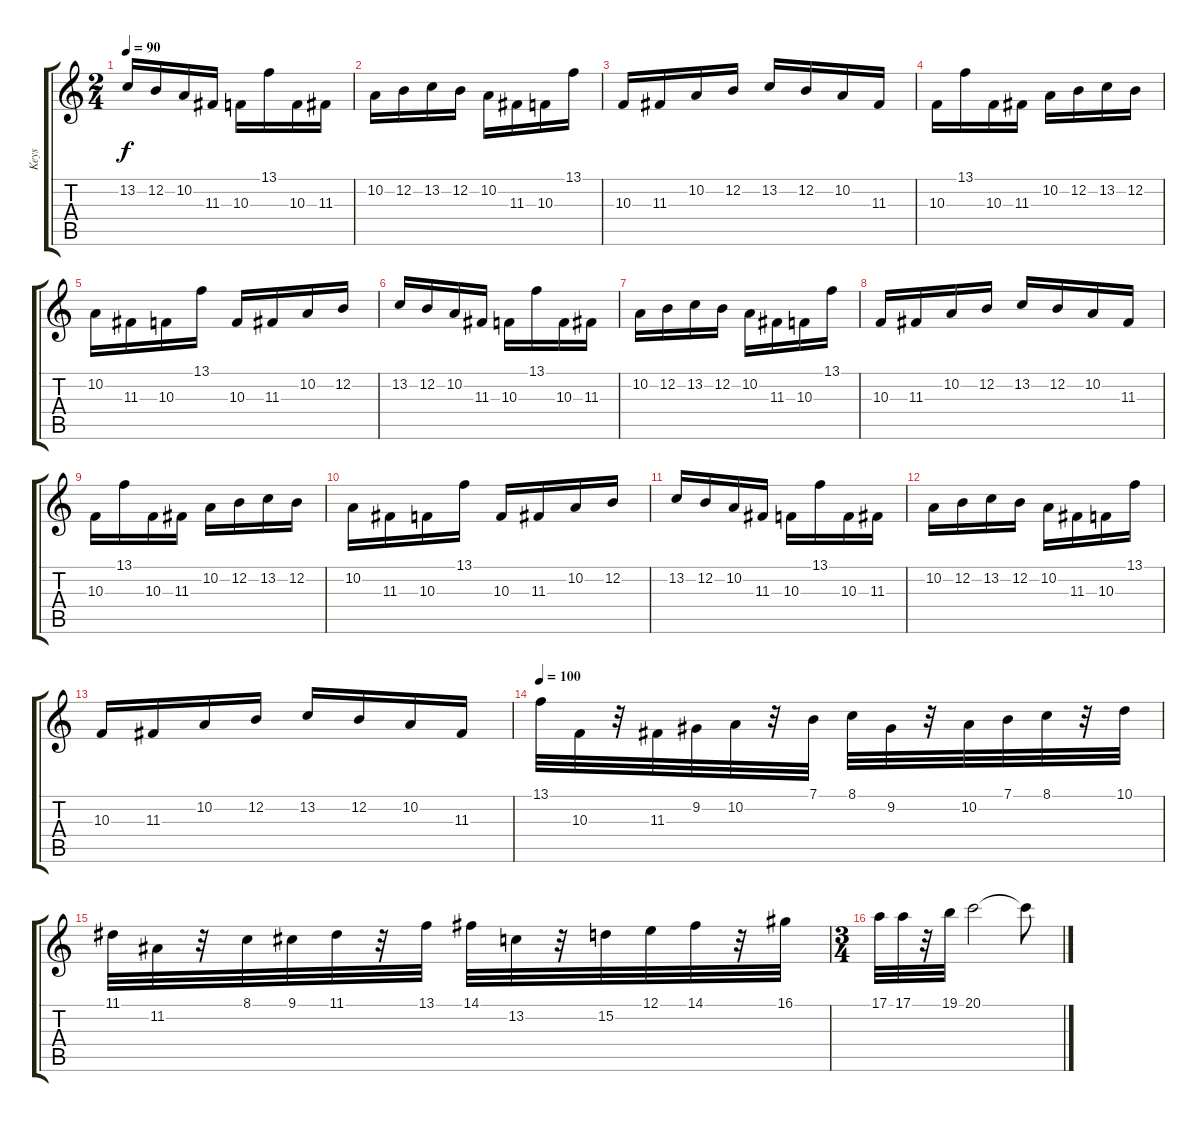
\track ("Keys" "Keys") {instrument fx8scifi}
\staff {score tabs}
\tuning (E4 B3 G3 D3 A2 E2) {hide}
\ts (2 4)
\tempo 90
\clef g2
\ks c
13.2.16{dy f} 12.2.16 10.2.16 11.3.16 10.3.16 13.1.16 10.3.16 11.3.16 |
10.2.16 12.2.16 13.2.16 12.2.16 10.2.16 11.3.16 10.3.16 13.1.16 |
10.3.16 11.3.16 10.2.16 12.2.16 13.2.16 12.2.16 10.2.16 11.3.16 |
10.3.16 13.1.16 10.3.16 11.3.16 10.2.16 12.2.16 13.2.16 12.2.16 |
10.2.16 11.3.16 10.3.16 13.1.16 10.3.16 11.3.16 10.2.16 12.2.16 |
13.2.16 12.2.16 10.2.16 11.3.16 10.3.16 13.1.16 10.3.16 11.3.16 |
10.2.16 12.2.16 13.2.16 12.2.16 10.2.16 11.3.16 10.3.16 13.1.16 |
10.3.16 11.3.16 10.2.16 12.2.16 13.2.16 12.2.16 10.2.16 11.3.16 |
10.3.16 13.1.16 10.3.16 11.3.16 10.2.16 12.2.16 13.2.16 12.2.16 |
10.2.16 11.3.16 10.3.16 13.1.16 10.3.16 11.3.16 10.2.16 12.2.16 |
13.2.16 12.2.16 10.2.16 11.3.16 10.3.16 13.1.16 10.3.16 11.3.16 |
10.2.16 12.2.16 13.2.16 12.2.16 10.2.16 11.3.16 10.3.16 13.1.16 |
10.3.16 11.3.16 10.2.16 12.2.16 13.2.16 12.2.16 10.2.16 11.3.16 |
\tempo 100
13.1.32 10.3.32 r.32 11.3.32 9.2.32 10.2.32 r.32 7.1.32 8.1.32 9.2.32 r.32 10.2.32 7.1.32 8.1.32 r.32 10.1.32 |
11.1.32 11.2.32 r.32 8.1.32 9.1.32 11.1.32 r.32 13.1.32 14.1.32 13.2.32 r.32 15.2.32 12.1.32 14.1.32 r.32 16.1.32 |
\ts (3 4)
17.1.32 17.1.32 r.32 19.1.32 20.1.2 20.1{t}.8
